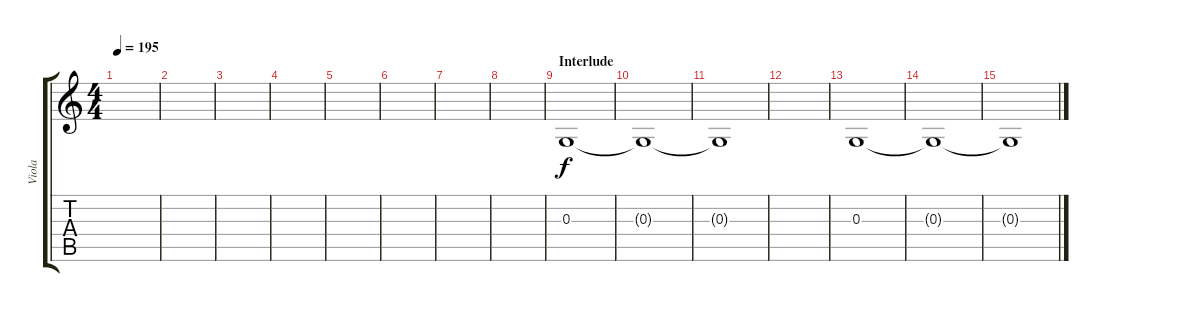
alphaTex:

\track ("Viola" "Viola") {instrument viola}
\staff {score tabs}
\tuning (E4 B3 G3 D3 A2 E2) {hide}
\ts (4 4)
\tempo 195
\clef g2
\ks c
|
|
|
|
|
|
|
|
\section ("" "Interlude")
0.3.1 |
0.3{t}.1 |
0.3{t}.1 |
|
0.3.1 |
0.3{t}.1 |
0.3{t}.1
